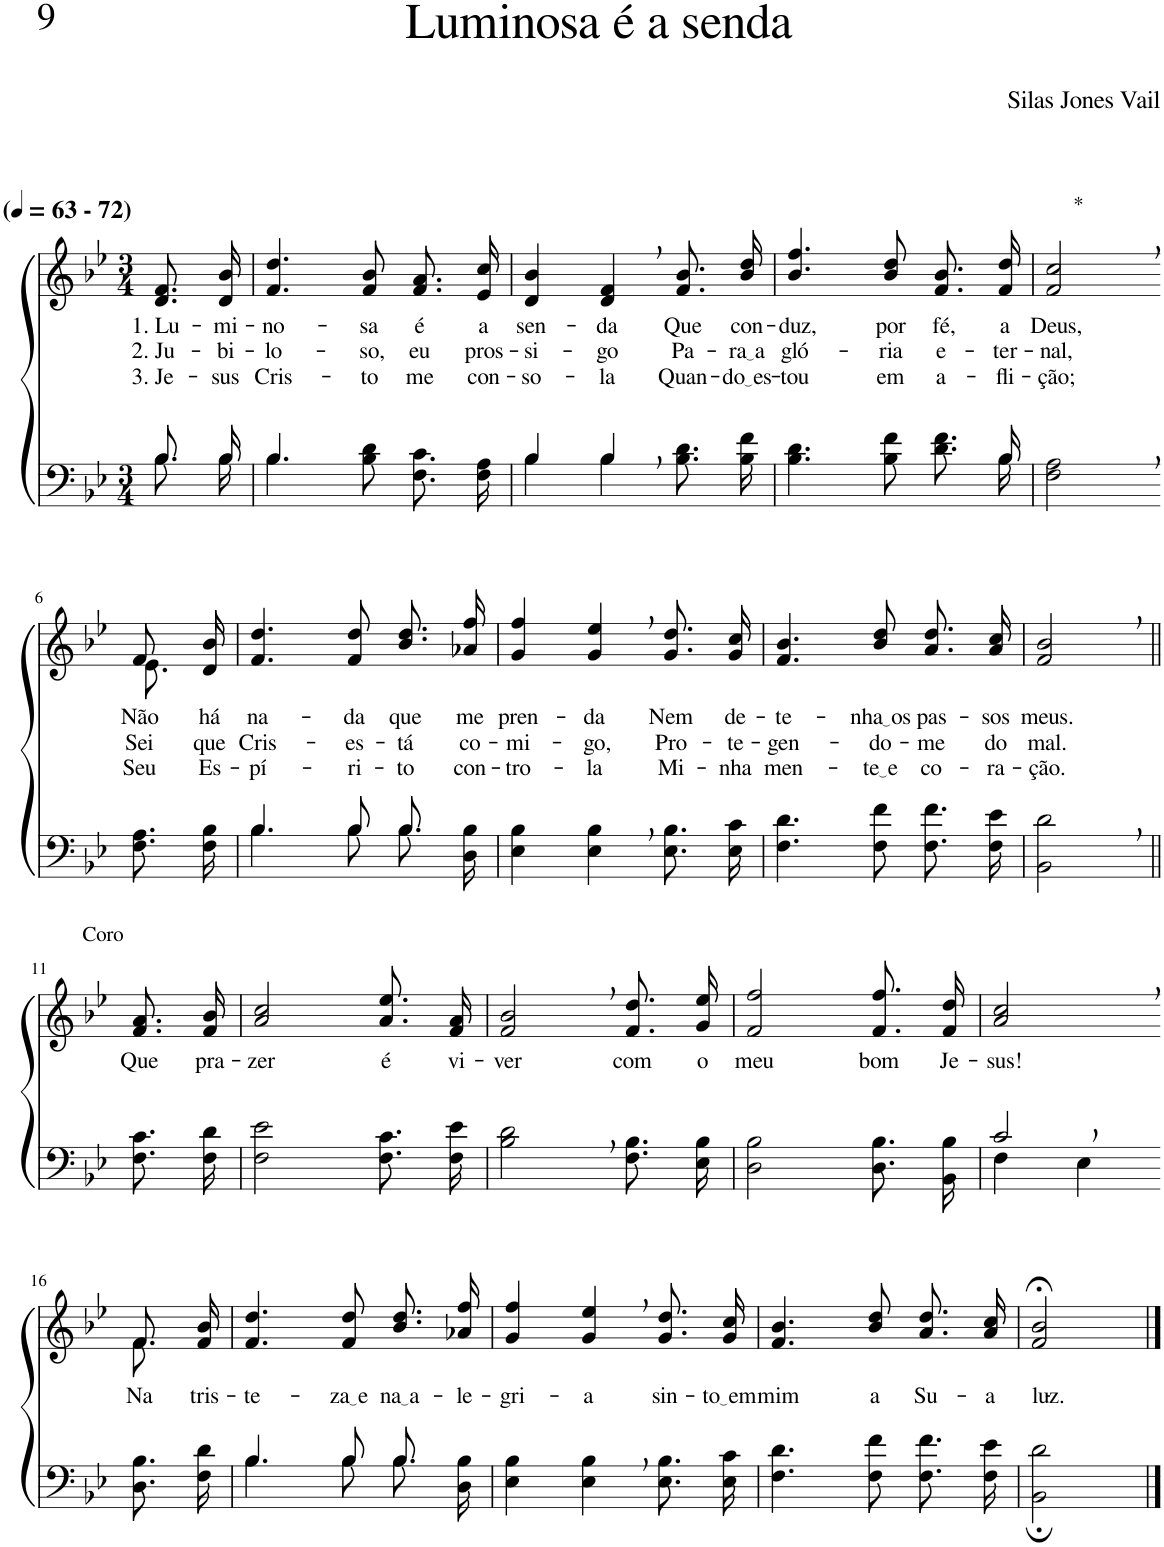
**kern	**kern	**text	**text	**text
*part2	*part1	*part1	*part1	*part1
*staff2	*staff1	*staff1	*staff1	*staff1
*I"Parte III e IV	*I"Parte I e II	*	*	*
*clefF4	*clefG2	*	*	*
*Trd2c3	*Trd2c3	*	*	*
*k[b-e-]	*k[b-e-]	*	*	*
*M3/4	*M3/4	*	*	*
*MM63	*MM63	*	*	*
=1	=1	=1	=1	=1
*^	*	*	*	*
!	!	!LO:TX:a:B:t=(	!	!	!
!	!	!LO:TX:a:B:t=- 72)	!	!	!
!	!	!	!LO:LY:b	!LO:LY:b	!LO:LY:b
8.B-/L	8.B-\L	8.d/ 8.f/L	1. Lu-	2. Ju-	3. Je-
!	!	!	!LO:LY:b	!LO:LY:b	!LO:LY:b
16B-/Jk	16B-\Jk	16d/ 16b-/Jk	-mi-	-bi-	-sus
=2	=2	=2	=2	=2	=2
!	!	!	!LO:LY:b	!LO:LY:b	!LO:LY:b
4.B-/	4.B-\	4.f/ 4.dd/	-no-	-lo-	Cris-
!	!	!	!LO:LY:b	!LO:LY:b	!LO:LY:b
4.ryy	8B-\ 8d\	8f/ 8b-/	-sa	-so,	-to
!	!	!	!LO:LY:b	!LO:LY:b	!LO:LY:b
.	8.F\ 8.c\L	8.f/ 8.a/L	é	eu	me
!	!	!	!LO:LY:b	!LO:LY:b	!LO:LY:b
.	16F\ 16A\Jk	16e-/ 16cc/Jk	a	pros-	con-
=3	=3	=3	=3	=3	=3
!	!	!	!LO:LY:b	!LO:LY:b	!LO:LY:b
4B-\	4B-/	4d/ 4b-/	sen-	-si-	-so-
!	!	!	!LO:LY:b	!LO:LY:b	!LO:LY:b
4B-,\	4B-/	4d/, 4f/,	-da	-go	-la
!	!	!	!LO:LY:b	!LO:LY:b	!LO:LY:b
8.B-\ 8.d\L	4ryy	8.f/ 8.b-/L	Que	Pa-	Quan-
!	!	!	!LO:LY:b	!LO:LY:b	!LO:LY:b
16B-\ 16f\Jk	.	16b-/ 16dd/Jk	con-	ra a	do es
=4	=4	=4	=4	=4	=4
!	!	!	!LO:LY:b	!LO:LY:b	!LO:LY:b
4.B-\ 4.d\	8.ryy	4.b-/ 4.ff/	-duz,	gló-	-tou
!	!	!	!LO:LY:b	!LO:LY:b	!LO:LY:b
*v	*v	*	*	*	*
8B-\ 8f\	8b-/ 8dd/	por	-ria	em
!	!	!LO:LY:b	!LO:LY:b	!LO:LY:b
8.d\ 8.f\L	8.f/ 8.b-/L	fé,	e-	a-
*^	*	*	*	*
!	!	!	!LO:LY:b	!LO:LY:b	!LO:LY:b
16B-\Jk	16B-/	16f/ 16dd/Jk	a	-ter-	-fli-
=5	=5	=5	=5	=5	=5
!	!	!LO:TX:a:t=*	!	!	!
!	!	!	!LO:LY:b	!LO:LY:b	!LO:LY:b
*v	*v	*	*	*	*
2F\, 2A\,	2f/, 2cc/,	Deus,	-nal,	-ção;
!!LO:LB:g=z
=6-	=6-	=6-	=6-	=6-
!	!	!LO:LY:b	!LO:LY:b	!LO:LY:b
*	*^	*	*	*
8.F\ 8.A\L	8.e-/L	8f/	Não	Sei	Seu
.	.	8ryy	.	.	.
!	!	!	!LO:LY:b	!LO:LY:b	!LO:LY:b
16F\ 16B-\Jk	16d/ 16b-/Jk	.	há	que	Es-
*	*v	*v	*	*	*
=7	=7	=7	=7	=7
*^	*	*	*	*
!	!	!	!LO:LY:b	!LO:LY:b	!LO:LY:b
4.B-/	4.B-\	4.f/ 4.dd/	na-	Cris-	-pí-
!	!	!	!LO:LY:b	!LO:LY:b	!LO:LY:b
8B-/	8B-\	8f/ 8dd/	-da	-es-	-ri-
!	!	!	!LO:LY:b	!LO:LY:b	!LO:LY:b
8.B-\L	8.B-\J	8.b-\ 8.dd\L	que	-tá	-to
!	!	!	!LO:LY:b	!LO:LY:b	!LO:LY:b
16D\ 16B-\Jk	16ryy	16a-X\ 16ff\Jk	me	co-	con-
=8	=8	=8	=8	=8	=8
!	!	!	!LO:LY:b	!LO:LY:b	!LO:LY:b
*v	*v	*	*	*	*
4E-\ 4B-\	4g/ 4ff/	pren-	-mi-	-tro-
!	!	!LO:LY:b	!LO:LY:b	!LO:LY:b
4E-\, 4B-\,	4g/, 4ee-/,	-da	-go,	-la
!	!	!LO:LY:b	!LO:LY:b	!LO:LY:b
8.E-\ 8.B-\L	8.g/ 8.dd/L	Nem	Pro-	Mi-
!	!	!LO:LY:b	!LO:LY:b	!LO:LY:b
16E-\ 16c\Jk	16g/ 16cc/Jk	de-	-te-	-nha
=9	=9	=9	=9	=9
!	!	!LO:LY:b	!LO:LY:b	!LO:LY:b
4.F\ 4.d\	4.f/ 4.b-/	-te-	-gen-	men-
!	!	!LO:LY:b	!LO:LY:b	!LO:LY:b
8F\ 8f\	8b-/ 8dd/	nha os	-do-	te e
!	!	!LO:LY:b	!LO:LY:b	!LO:LY:b
8.F\ 8.f\L	8.a\ 8.dd\L	pas-	-me	co-
!	!	!LO:LY:b	!LO:LY:b	!LO:LY:b
16F\ 16e-\Jk	16a\ 16cc\Jk	-sos	do	-ra-
=10	=10	=10	=10	=10
!	!	!LO:LY:b	!LO:LY:b	!LO:LY:b
2BB-\, 2d\,	2f/, 2b-/,	meus.	mal.	-ção.
!!LO:LB:g=z
=11||	=11||	=11||	=11||	=11||
!	!LO:TX:a:t=Coro	!	!	!
!	!	!LO:LY:b	!	!
8.F\ 8.c\L	8.f/ 8.a/L	Que	.	.
!	!	!LO:LY:b	!	!
16F\ 16d\Jk	16f/ 16b-/Jk	pra-	.	.
=12	=12	=12	=12	=12
!	!	!LO:LY:b	!	!
2F\ 2e-\	2a/ 2cc/	-zer	.	.
!	!	!LO:LY:b	!	!
8.F\ 8.c\L	8.a/ 8.ee-/L	é	.	.
!	!	!LO:LY:b	!	!
16F\ 16e-\Jk	16f/ 16a/Jk	vi-	.	.
=13	=13	=13	=13	=13
!	!	!LO:LY:b	!	!
2B-\, 2d\,	2f/, 2b-/,	-ver	.	.
!	!	!LO:LY:b	!	!
8.F\ 8.B-\L	8.f\ 8.dd\L	com	.	.
!	!	!LO:LY:b	!	!
16E-\ 16B-\Jk	16g\ 16ee-\Jk	o	.	.
=14	=14	=14	=14	=14
!	!	!LO:LY:b	!	!
2D\ 2B-\	2f/ 2ff/	meu	.	.
!	!	!LO:LY:b	!	!
8.D\ 8.B-\L	8.f/ 8.ff/L	bom	.	.
!	!	!LO:LY:b	!	!
16BB-\ 16B-\Jk	16f/ 16dd/Jk	Je-	.	.
=15	=15	=15	=15	=15
*^	*	*	*	*
!	!	!	!LO:LY:b	!	!
2c,/	4F\	2a/, 2cc/,	-sus!	.	.
.	4E-\	.	.	.	.
!!LO:LB:g=z
=16-	=16-	=16-	=16-	=16-	=16-
*	*	*^	*	*	*
!	!	!	!	!LO:LY:b	!	!
*v	*v	*	*	*	*	*
8.D\ 8.B-\L	8.f/L	8.f\	Na	.	.
!	!	!	!LO:LY:b	!	!
16F\ 16d\Jk	16f/ 16b-/Jk	16ryy	tris-	.	.
=17	=17	=17	=17	=17	=17
*^	*	*	*	*	*
!	!	!	!	!LO:LY:b	!	!
*	*	*v	*v	*	*	*
4.B-/	4.B-\	4.f/ 4.dd/	-te-	.	.
!	!	!	!LO:LY:b	!	!
8B-/	8B-\	8f/ 8dd/	za e	.	.
!	!	!	!LO:LY:b	!	!
8.B-/	8.B-\L	8.b-\ 8.dd\L	na a	.	.
!	!	!	!LO:LY:b	!	!
16ryy	16D\ 16B-\Jk	16a-X\ 16ff\Jk	-le-	.	.
=18	=18	=18	=18	=18	=18
!	!	!	!LO:LY:b	!	!
*v	*v	*	*	*	*
4E-\ 4B-\	4g/ 4ff/	-gri-	.	.
!	!	!LO:LY:b	!	!
4E-\, 4B-\,	4g/, 4ee-/,	-a	.	.
!	!	!LO:LY:b	!	!
8.E-\ 8.B-\L	8.g/ 8.dd/L	sin-	.	.
!	!	!LO:LY:b	!	!
16E-\ 16c\Jk	16g/ 16cc/Jk	to em	.	.
=19	=19	=19	=19	=19
!	!	!LO:LY:b	!	!
4.F\ 4.d\	4.f/ 4.b-/	mim	.	.
!	!	!LO:LY:b	!	!
8F\ 8f\	8b-/ 8dd/	a	.	.
!	!	!LO:LY:b	!	!
8.F\ 8.f\L	8.a\ 8.dd\L	Su-	.	.
!	!	!LO:LY:b	!	!
16F\ 16e-\Jk	16a\ 16cc\Jk	-a	.	.
=20	=20	=20	=20	=20
!	!	!LO:LY:b	!	!
2BB-\; 2d\;	2f/;< 2b-/;<	luz.-	.	.
==	==	==	==	==
*-	*-	*-	*-	*-
